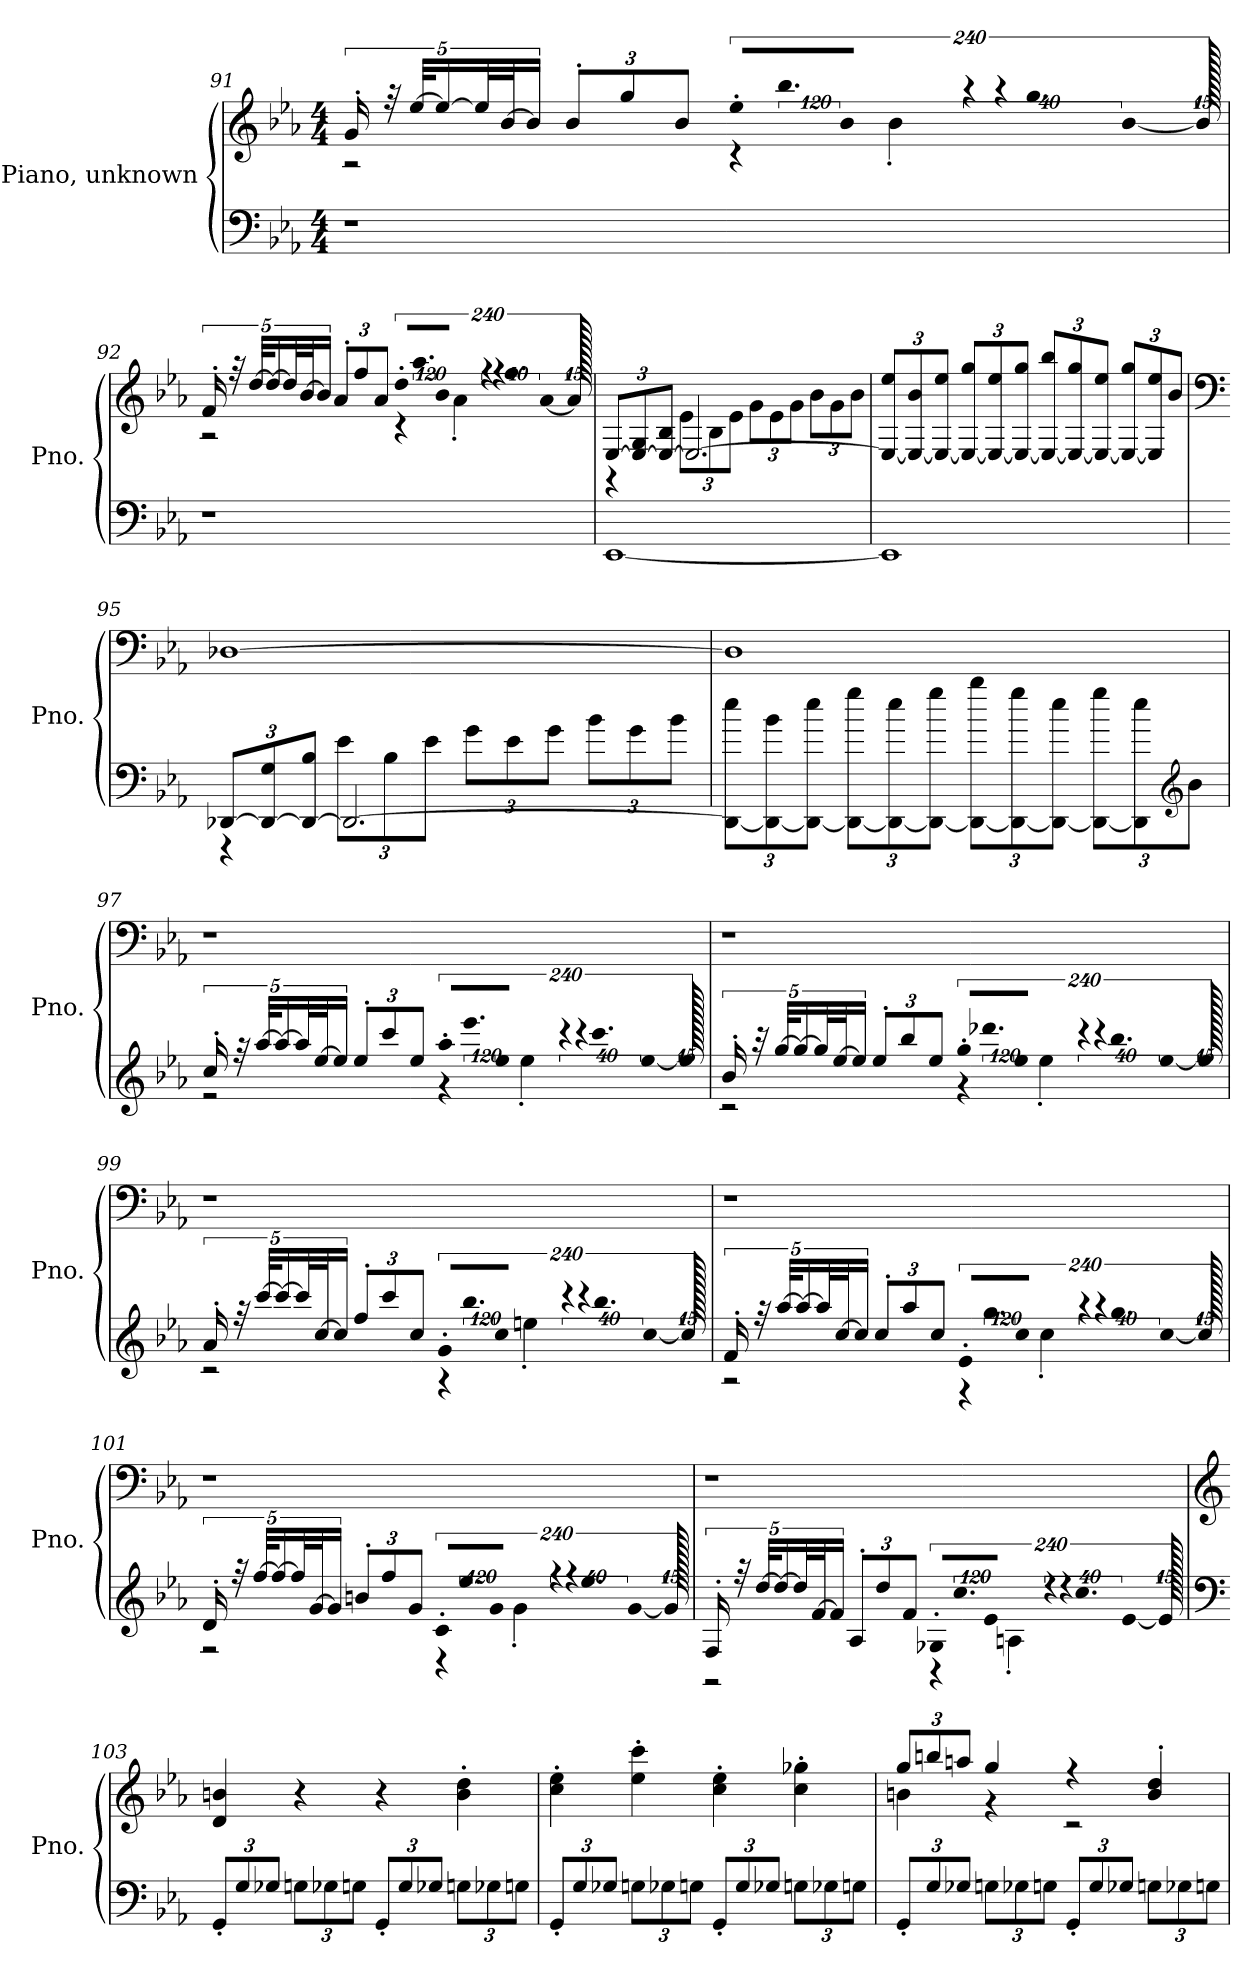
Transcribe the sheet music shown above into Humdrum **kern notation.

**kern	**kern
*part1	*part1
*staff2	*staff1
*I"Piano, unknown	*
*I'Pno.	*
!!LO:LB:g=z
*clefF4	*clefG2
*k[b-e-a-]	*k[b-e-a-]
*M4/4	*M4/4
=91	=91
*	*^
1r	20g'/	2r
.	40r	.
.	[40ee-/KLL	.
.	20ee-/_	.
.	40ee-/L]	.
.	[40b-/J	.
.	20b-/JJ]	.
*	*Xbrackettup	*
.	12b-'/L	.
.	12gg/	.
.	12b-/J	.
*	*brackettup	*
!	!LO:N:vis=16	!
.	1920%137ee-'/LL	4r
!	!LO:N:vis=16.	!
.	960%103bb-/	.
!	!LO:N:vis=16	!
.	1920%137b-/JJ	.
!	!LO:N:vis=32	!
.	640%23r	4b-'\
!	!LO:N:vis=32	!
.	640%23r	.
!	!LO:N:vis=16.	!
.	960%103gg/LL	.
.	[240%17b-/J	.
1920ryy	1920b-/]	1920ryy
=92	=92	=92
1r	20f'/	2r
.	40r	.
.	[40dd/KLL	.
.	20dd/_	.
.	40dd/L]	.
.	[40b-/J	.
.	20b-/JJ]	.
*	*Xbrackettup	*
.	12a-'/L	.
.	12ff/	.
.	12a-/J	.
*	*brackettup	*
!	!LO:N:vis=16	!
.	1920%137dd'/LL	4r
!	!LO:N:vis=16.	!
.	960%103aa-/	.
!	!LO:N:vis=16	!
.	1920%137b-/JJ	.
!	!LO:N:vis=32	!
.	640%23r	4a-'\
!	!LO:N:vis=32	!
.	640%23r	.
!	!LO:N:vis=16.	!
.	960%103ff/LL	.
.	[240%17a-/J	.
1920ryy	1920a-/]	1920ryy
!!LO:LB:g=z	!!
=93	=93	=93
*	*Xbrackettup	*
[1EE-	[12E-/L	4r
.	12E-/_ 12G/	.
.	12E-/_ 12B-/J	.
.	2.E-/_	12e-\L
.	.	12B-\
.	.	12e-\J
.	.	12g\L
.	.	12e-\
.	.	12g\J
.	.	12b-\L
.	.	12g\
.	.	12b-\J
*	*v	*v
=94	=94
1EE-]	12E-/_ 12ee-/L
.	12E-/_ 12b-/
.	12E-/_ 12ee-/J
.	12E-/_ 12gg/L
.	12E-/_ 12ee-/
.	12E-/_ 12gg/J
.	12E-/_ 12bb-/L
.	12E-/_ 12gg/
.	12E-/_ 12ee-/J
.	12E-/_ 12gg/L
.	12E-/] 12ee-/
.	12b-/J
!!LO:LB:g=z
=95	=95
*	*clefF4
*Xbrackettup	*
*^	*
[12DD-X/L	4r	[1D-X
12DD-/_ 12G/	.	.
12DD-/_ 12B-/J	.	.
2.DD-/_	12e-\L	.
.	12B-\	.
.	12e-\J	.
.	12g\L	.
.	12e-\	.
.	12g\J	.
.	12b-\L	.
.	12g\	.
.	12b-\J	.
*v	*v	*
=96	=96
12DD-\_ 12ee-\L	1D-]
12DD-\_ 12b-\	.
12DD-\_ 12ee-\J	.
12DD-\_ 12gg\L	.
12DD-\_ 12ee-\	.
12DD-\_ 12gg\J	.
12DD-\_ 12bb-\L	.
12DD-\_ 12gg\	.
12DD-\_ 12ee-\J	.
12DD-\_ 12gg\L	.
12DD-\] 12ee-\	.
*clefG2	*
12b-\J	.
!!LO:LB:g=z
=97	=97
*brackettup	*
*^	*
20cc'/	2r	1r
40r	.	.
[40aa-/KLL	.	.
20aa-/_	.	.
40aa-/L]	.	.
[40ee-/J	.	.
20ee-/JJ]	.	.
*Xbrackettup	*	*
12ee-'/L	.	.
12ccc/	.	.
12ee-/J	.	.
*brackettup	*	*
!LO:N:vis=16	!	!
1920%137aa-'/LL	4r	.
!LO:N:vis=16.	!	!
960%103eee-/	.	.
!LO:N:vis=16	!	!
1920%137ee-/JJ	.	.
!LO:N:vis=32	!	!
640%23r	4ee-'\	.
!LO:N:vis=32	!	!
640%23r	.	.
!LO:N:vis=16.	!	!
960%103ccc/LL	.	.
[240%17ee-/J	.	.
1920ee-/]	1920ryy	1920ryy
=98	=98	=98
20b-'/	2r	1r
40r	.	.
[40gg/KLL	.	.
20gg/_	.	.
40gg/L]	.	.
[40ee-/J	.	.
20ee-/JJ]	.	.
*Xbrackettup	*	*
12ee-'/L	.	.
12bb-/	.	.
12ee-/J	.	.
*brackettup	*	*
!LO:N:vis=16	!	!
1920%137gg'/LL	4r	.
!LO:N:vis=16.	!	!
960%103ddd-X/	.	.
!LO:N:vis=16	!	!
1920%137ee-/JJ	.	.
!LO:N:vis=32	!	!
640%23r	4ee-'\	.
!LO:N:vis=32	!	!
640%23r	.	.
!LO:N:vis=16.	!	!
960%103bb-/LL	.	.
[240%17ee-/J	.	.
1920ee-/]	1920ryy	1920ryy
!!LO:PB:g=z
=99	=99	=99
20a-'/	2r	1r
40r	.	.
[40ccc/KLL	.	.
20ccc/_	.	.
40ccc/L]	.	.
[40cc/J	.	.
20cc/JJ]	.	.
*Xbrackettup	*	*
12ff'/L	.	.
12ccc/	.	.
12cc/J	.	.
*brackettup	*	*
!LO:N:vis=16	!	!
1920%137g'/LL	4r	.
!LO:N:vis=16.	!	!
960%103bb-/	.	.
!LO:N:vis=16	!	!
1920%137cc/JJ	.	.
!LO:N:vis=32	!	!
640%23r	4een'\	.
!LO:N:vis=32	!	!
640%23r	.	.
!LO:N:vis=16.	!	!
960%103bb-/LL	.	.
[240%17cc/J	.	.
1920cc/]	1920ryy	1920ryy
=100	=100	=100
20f'/	2r	1r
40r	.	.
[40aa-/KLL	.	.
20aa-/_	.	.
40aa-/L]	.	.
[40cc/J	.	.
20cc/JJ]	.	.
*Xbrackettup	*	*
12cc'/L	.	.
12aa-/	.	.
12cc/J	.	.
*brackettup	*	*
!LO:N:vis=16	!	!
1920%137e-'/LL	4r	.
!LO:N:vis=16.	!	!
960%103gg/	.	.
!LO:N:vis=16	!	!
1920%137cc/JJ	.	.
!LO:N:vis=32	!	!
640%23r	4cc'\	.
!LO:N:vis=32	!	!
640%23r	.	.
!LO:N:vis=16.	!	!
960%103gg/LL	.	.
[240%17cc/J	.	.
1920cc/]	1920ryy	1920ryy
!!LO:LB:g=z
=101	=101	=101
20d'/	2r	1r
40r	.	.
[40ff/KLL	.	.
20ff/_	.	.
40ff/L]	.	.
[40g/J	.	.
20g/JJ]	.	.
*Xbrackettup	*	*
12bn'/L	.	.
12ff/	.	.
12g/J	.	.
*brackettup	*	*
!LO:N:vis=16	!	!
1920%137c'/LL	4r	.
!LO:N:vis=16.	!	!
960%103ee-/	.	.
!LO:N:vis=16	!	!
1920%137g/JJ	.	.
!LO:N:vis=32	!	!
640%23r	4g'\	.
!LO:N:vis=32	!	!
640%23r	.	.
!LO:N:vis=16.	!	!
960%103ee-/LL	.	.
[240%17g/J	.	.
1920g/]	1920ryy	1920ryy
=102	=102	=102
20F'/	2r	1r
40r	.	.
[40dd/KLL	.	.
20dd/_	.	.
40dd/L]	.	.
[40f/J	.	.
20f/JJ]	.	.
*Xbrackettup	*	*
12A-'/L	.	.
12dd/	.	.
12f/J	.	.
*brackettup	*	*
!LO:N:vis=16	!	!
1920%137G-X'/LL	4r	.
!LO:N:vis=16.	!	!
960%103cc/	.	.
!LO:N:vis=16	!	!
1920%137e-/JJ	.	.
!LO:N:vis=32	!	!
640%23r	4An'\	.
!LO:N:vis=32	!	!
640%23r	.	.
!LO:N:vis=16.	!	!
960%103cc/LL	.	.
[240%17e-/J	.	.
1920e-/]	1920ryy	1920ryy
*v	*v	*
!!LO:LB:g=z
=103	=103
*clefF4	*clefG2
*Xbrackettup	*
12GG'/L	4d/ 4bn/
12G/	.
12G-X/J	.
12Gn\L	4r
12G-X\	.
12Gn\J	.
12GG'/L	4r
12G/	.
12G-X/J	.
12Gn\L	4b\' 4dd\'
12G-X\	.
12Gn\J	.
=104	=104
12GG'/L	4cc\' 4ee-\'
12G/	.
12G-X/J	.
12Gn\L	4ee-\' 4ccc\'
12G-X\	.
12Gn\J	.
12GG'/L	4cc\' 4ee-\'
12G/	.
12G-X/J	.
12Gn\L	4cc\' 4gg-X\'
12G-X\	.
12Gn\J	.
!!LO:LB:g=z
=105	=105
*	*^
12GG'/L	12gg/L	4bn\
12G/	12bbn/	.
12G-X/J	12aan/J	.
12Gn\L	4gg/	4r
12G-X\	.	.
12Gn\J	.	.
12GG'/L	4r	2r
12G/	.	.
12G-X/J	.	.
12Gn\L	4b/' 4dd/'	.
12G-X\	.	.
12Gn\J	.	.
*	*v	*v
=	=
*-	*-
